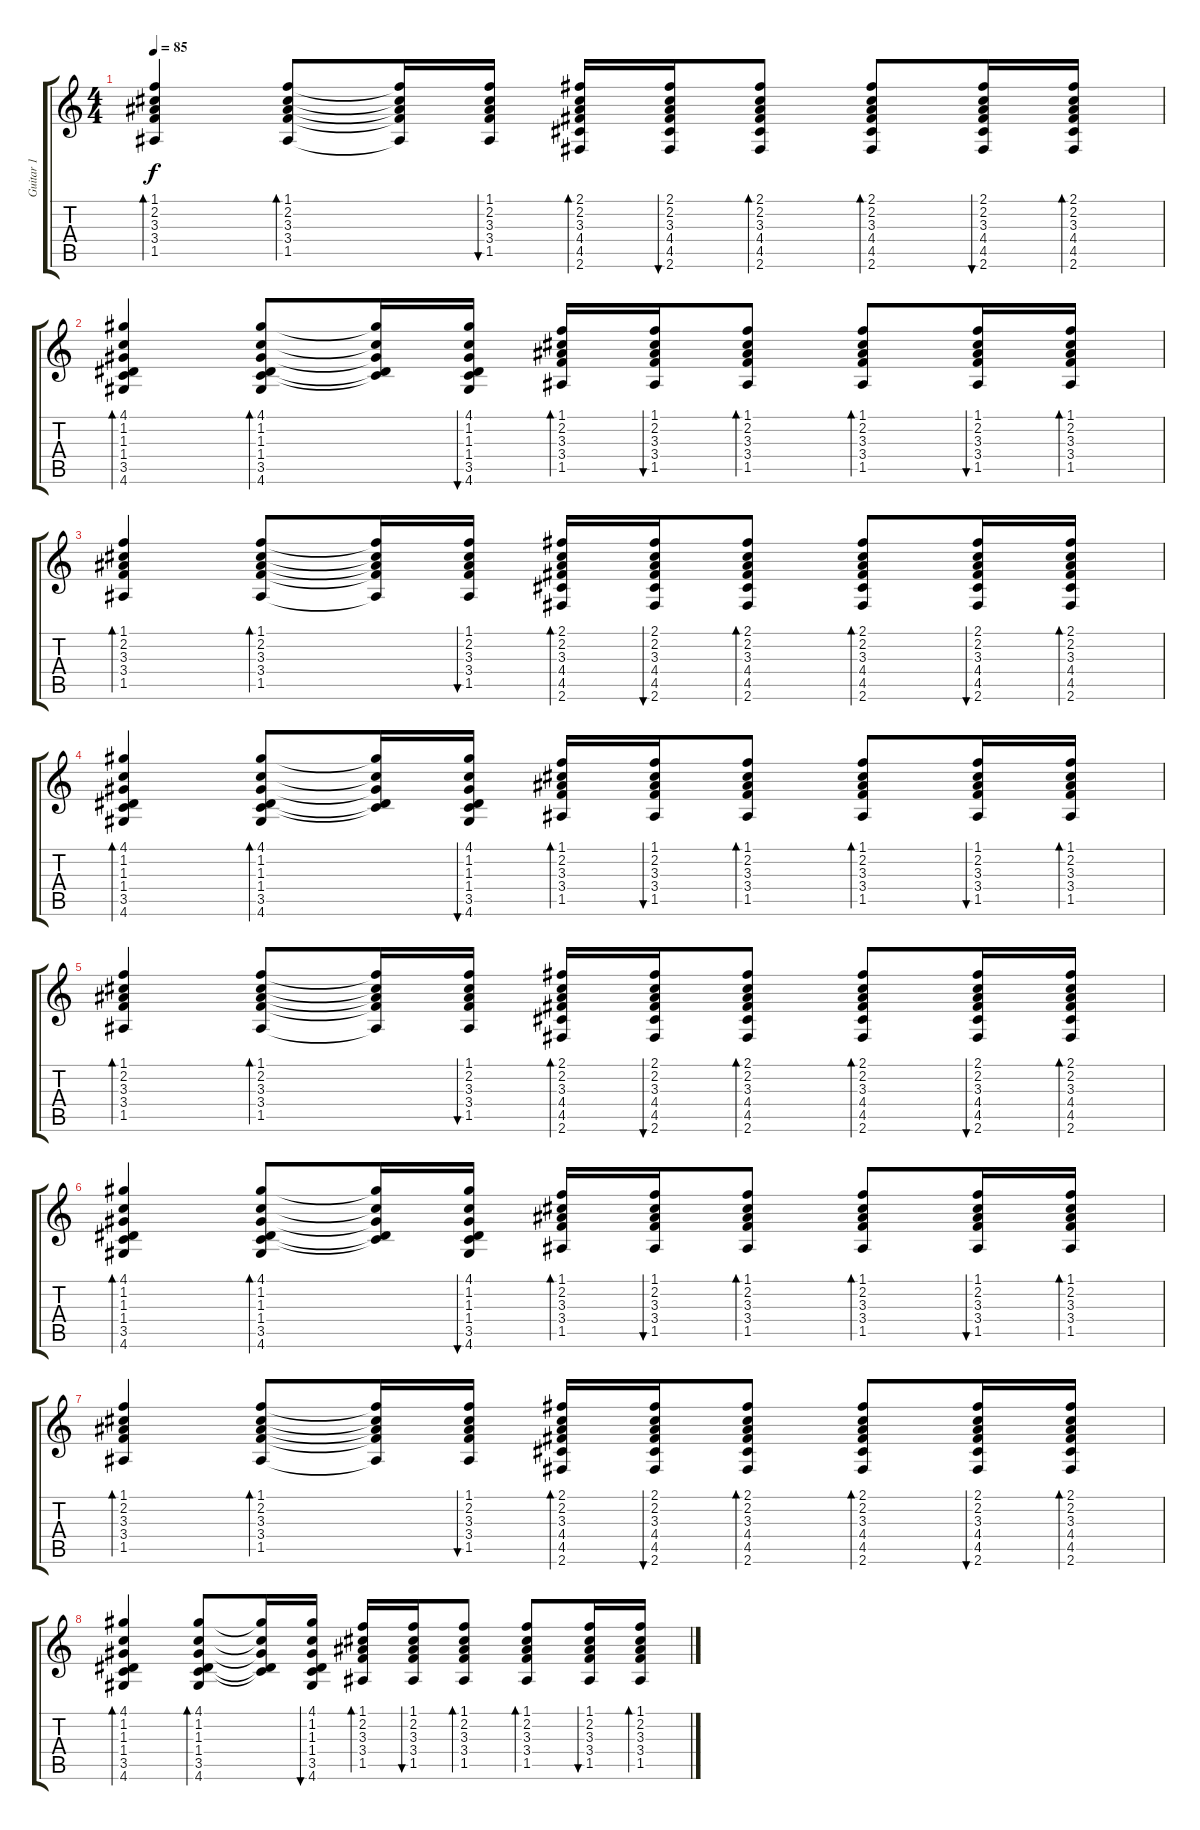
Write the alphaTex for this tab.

\track ("Guitar 1" "Guitar 1") {instrument acousticguitarsteel}
\staff {score tabs}
\tuning (E4 B3 G3 D3 A2 E2) {hide}
\ts (4 4)
\tempo 85
\clef g2
\ks c
(1.1 2.2 3.3 3.4 1.5).4{bd 60 dy f} (1.1 2.2 3.3 3.4 1.5).8{bd 60} (1.1{t} 2.2{t} 3.3{t} 3.4{t} 1.5{t}).16 (1.1 2.2 3.3 3.4 1.5).16{bu 60} (2.1 2.2 3.3 4.4 4.5 2.6).16{bd 60} (2.1 2.2 3.3 4.4 4.5 2.6).16{bu 60} (2.1 2.2 3.3 4.4 4.5 2.6).8{bd 60} (2.1 2.2 3.3 4.4 4.5 2.6).8{bd 60} (2.1 2.2 3.3 4.4 4.5 2.6).16{bu 60} (2.1 2.2 3.3 4.4 4.5 2.6).16{bd 60} |
(4.1 1.2 1.3 1.4 3.5 4.6).4{bd 60} (4.1 1.2 1.3 1.4 3.5 4.6).8{bd 60} (4.1{t} 1.2{t} 1.3{t} 1.4{t} 3.5{t}).16 (4.1 1.2 1.3 1.4 3.5 4.6).16{bu 60} (1.1 2.2 3.3 3.4 1.5).16{bd 60} (1.1 2.2 3.3 3.4 1.5).16{bu 60} (1.1 2.2 3.3 3.4 1.5).8{bd 60} (1.1 2.2 3.3 3.4 1.5).8{bd 60} (1.1 2.2 3.3 3.4 1.5).16{bu 60} (1.1 2.2 3.3 3.4 1.5).16{bd 60} |
(1.1 2.2 3.3 3.4 1.5).4{bd 60} (1.1 2.2 3.3 3.4 1.5).8{bd 60} (1.1{t} 2.2{t} 3.3{t} 3.4{t} 1.5{t}).16 (1.1 2.2 3.3 3.4 1.5).16{bu 60} (2.1 2.2 3.3 4.4 4.5 2.6).16{bd 60} (2.1 2.2 3.3 4.4 4.5 2.6).16{bu 60} (2.1 2.2 3.3 4.4 4.5 2.6).8{bd 60} (2.1 2.2 3.3 4.4 4.5 2.6).8{bd 60} (2.1 2.2 3.3 4.4 4.5 2.6).16{bu 60} (2.1 2.2 3.3 4.4 4.5 2.6).16{bd 60} |
(4.1 1.2 1.3 1.4 3.5 4.6).4{bd 60} (4.1 1.2 1.3 1.4 3.5 4.6).8{bd 60} (4.1{t} 1.2{t} 1.3{t} 1.4{t} 3.5{t}).16 (4.1 1.2 1.3 1.4 3.5 4.6).16{bu 60} (1.1 2.2 3.3 3.4 1.5).16{bd 60} (1.1 2.2 3.3 3.4 1.5).16{bu 60} (1.1 2.2 3.3 3.4 1.5).8{bd 60} (1.1 2.2 3.3 3.4 1.5).8{bd 60} (1.1 2.2 3.3 3.4 1.5).16{bu 60} (1.1 2.2 3.3 3.4 1.5).16{bd 60} |
(1.1 2.2 3.3 3.4 1.5).4{bd 60} (1.1 2.2 3.3 3.4 1.5).8{bd 60} (1.1{t} 2.2{t} 3.3{t} 3.4{t} 1.5{t}).16 (1.1 2.2 3.3 3.4 1.5).16{bu 60} (2.1 2.2 3.3 4.4 4.5 2.6).16{bd 60} (2.1 2.2 3.3 4.4 4.5 2.6).16{bu 60} (2.1 2.2 3.3 4.4 4.5 2.6).8{bd 60} (2.1 2.2 3.3 4.4 4.5 2.6).8{bd 60} (2.1 2.2 3.3 4.4 4.5 2.6).16{bu 60} (2.1 2.2 3.3 4.4 4.5 2.6).16{bd 60} |
(4.1 1.2 1.3 1.4 3.5 4.6).4{bd 60} (4.1 1.2 1.3 1.4 3.5 4.6).8{bd 60} (4.1{t} 1.2{t} 1.3{t} 1.4{t} 3.5{t}).16 (4.1 1.2 1.3 1.4 3.5 4.6).16{bu 60} (1.1 2.2 3.3 3.4 1.5).16{bd 60} (1.1 2.2 3.3 3.4 1.5).16{bu 60} (1.1 2.2 3.3 3.4 1.5).8{bd 60} (1.1 2.2 3.3 3.4 1.5).8{bd 60} (1.1 2.2 3.3 3.4 1.5).16{bu 60} (1.1 2.2 3.3 3.4 1.5).16{bd 60} |
(1.1 2.2 3.3 3.4 1.5).4{bd 60} (1.1 2.2 3.3 3.4 1.5).8{bd 60} (1.1{t} 2.2{t} 3.3{t} 3.4{t} 1.5{t}).16 (1.1 2.2 3.3 3.4 1.5).16{bu 60} (2.1 2.2 3.3 4.4 4.5 2.6).16{bd 60} (2.1 2.2 3.3 4.4 4.5 2.6).16{bu 60} (2.1 2.2 3.3 4.4 4.5 2.6).8{bd 60} (2.1 2.2 3.3 4.4 4.5 2.6).8{bd 60} (2.1 2.2 3.3 4.4 4.5 2.6).16{bu 60} (2.1 2.2 3.3 4.4 4.5 2.6).16{bd 60} |
(4.1 1.2 1.3 1.4 3.5 4.6).4{bd 60} (4.1 1.2 1.3 1.4 3.5 4.6).8{bd 60} (4.1{t} 1.2{t} 1.3{t} 1.4{t} 3.5{t}).16 (4.1 1.2 1.3 1.4 3.5 4.6).16{bu 60} (1.1 2.2 3.3 3.4 1.5).16{bd 60} (1.1 2.2 3.3 3.4 1.5).16{bu 60} (1.1 2.2 3.3 3.4 1.5).8{bd 60} (1.1 2.2 3.3 3.4 1.5).8{bd 60} (1.1 2.2 3.3 3.4 1.5).16{bu 60} (1.1 2.2 3.3 3.4 1.5).16{bd 60}
